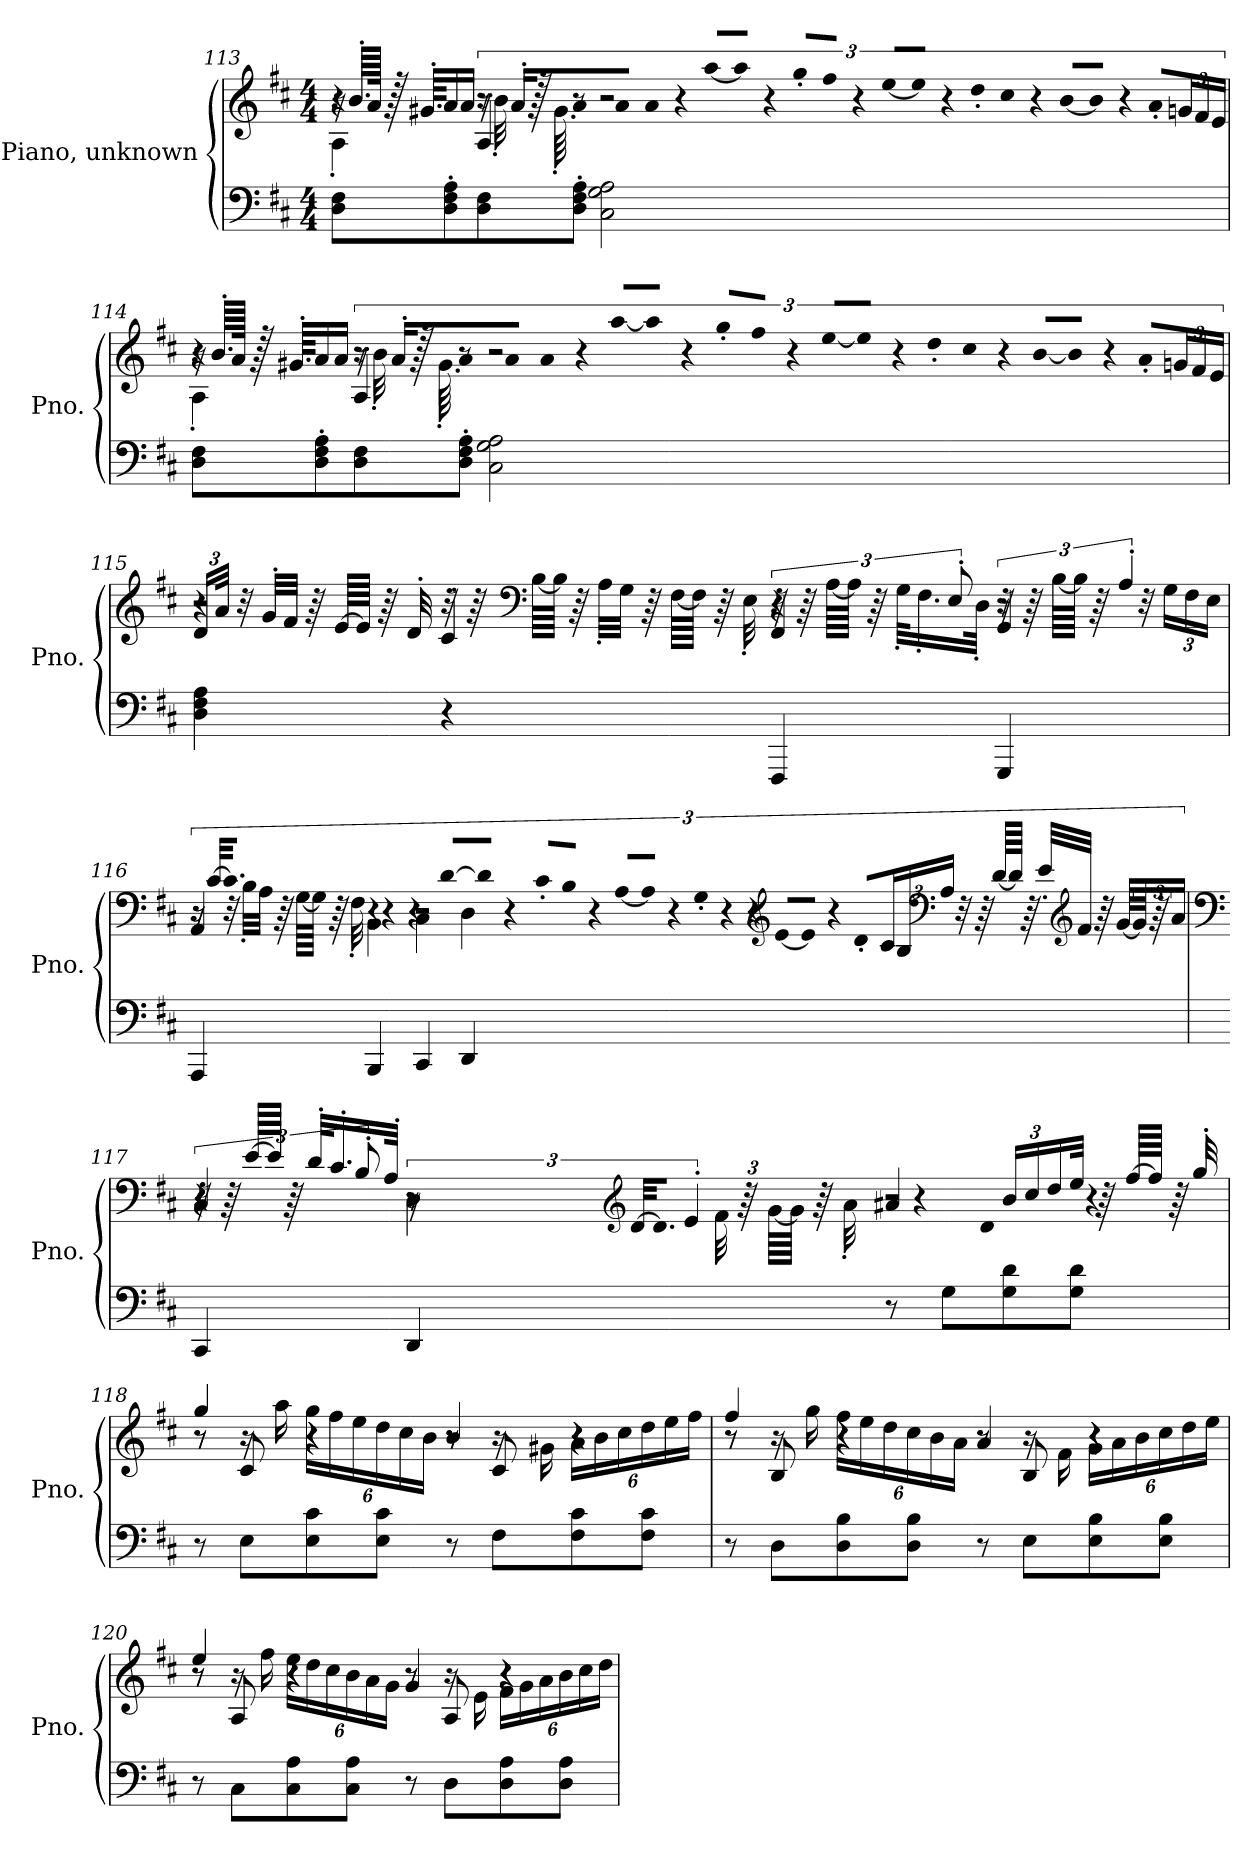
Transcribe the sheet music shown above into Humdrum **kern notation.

**kern	**kern
*part1	*part1
*staff2	*staff1
*I"Piano, unknown	*
*I'Pno.	*
!!LO:LB:g=z
*clefF4	*clefG2
*k[f#c#]	*k[f#c#]
*M4/4	*M4/4
=113	=113
*	*^
*	*	*^
8D\ 8F#\L	16r	4A'\	4r
.	64.b'/LLLL	.	.
.	128a/JJJJk	.	.
.	128r	.	.
.	64.g#X'/KKLL	.	.
8D\' 8F#\' 8A\'	16a/	.	.
.	16a/JJ	.	.
8D\ 8F#\	12r	16r	4A'/
.	.	32b'\	.
.	24a'/LL	.	.
.	.	128r	.
.	.	64.g#'\	.
8D\' 8F#\' 8A\'J	16a/	8r	.
.	16a/JJ	.	.
2C#\ 2G\ 2A\	32a/	2r	2r
.	64r	.	.
.	[64aa/LLLL	.	.
.	64aa/JJJJ]	.	.
.	64r	.	.
.	32gg'/LLL	.	.
.	32ff#/JJJ	.	.
.	64r	.	.
.	[64ee/LLLL	.	.
.	64ee/JJJJ]	.	.
.	64r	.	.
.	32dd'/	.	.
.	32cc#/	.	.
.	64r	.	.
.	[64b/LLLL	.	.
.	64b/JJJJ]	.	.
.	64r	.	.
.	32a'/KLL	.	.
*	*Xbrackettup	*	*
.	24gn/	.	.
.	24f#/	.	.
.	24e/JJ	.	.
!!LO:PB:g=z	!!	!!
=114	=114	=114	=114
8D\ 8F#\L	16r	4A'\	4r
.	64.b'/LLLL	.	.
.	128a/JJJJk	.	.
.	128r	.	.
.	64.g#X'/KKLL	.	.
8D\' 8F#\' 8A\'	16a/	.	.
.	16a/JJ	.	.
*	*brackettup	*	*
8D\ 8F#\	12r	16r	4A'/
.	.	32b'\	.
.	24a'/LL	.	.
.	.	128r	.
.	.	64.g#'\	.
8D\' 8F#\' 8A\'J	16a/	8r	.
.	16a/JJ	.	.
2C#\ 2G\ 2A\	32a/	2r	2r
.	64r	.	.
.	[64aa/LLLL	.	.
.	64aa/JJJJ]	.	.
.	64r	.	.
.	32gg'/LLL	.	.
.	32ff#/JJJ	.	.
.	64r	.	.
.	[64ee/LLLL	.	.
.	64ee/JJJJ]	.	.
.	64r	.	.
.	32dd'/	.	.
.	32cc#/	.	.
.	64r	.	.
.	[64b/LLLL	.	.
.	64b/JJJJ]	.	.
.	64r	.	.
.	32a'/KLL	.	.
*	*Xbrackettup	*	*
.	24gn/	.	.
.	24f#/	.	.
.	24e/JJ	.	.
!!LO:LB:g=z	!!	!!
=115	=115	=115	=115
4D\ 4F#\ 4A\	24d/LL	4r	2r
.	48a/JJk	.	.
.	32r	.	.
.	32g'/LLL	.	.
.	32f#/JJJ	.	.
.	64r	.	.
.	[64e/LLLL	.	.
.	64e/JJJJ]	.	.
.	64r	.	.
.	32d'/	.	.
4r	4c#'/	32r	.
.	.	64r	.
*	*clefF4	*	*
.	.	[64B\LLLL	.
.	.	64B\JJJJ]	.
.	.	64r	.
.	.	32A'\LLL	.
.	.	32G\JJJ	.
.	.	64r	.
.	.	[64F#\LLLL	.
.	.	64F#\JJJJ]	.
.	.	64r	.
.	.	32E'\	.
*	*brackettup	*	*
4FFF#/	6FF#/	32r	4r
.	.	64r	.
.	.	[64A\LLLL	.
.	.	64A\JJJJ]	.
.	.	64r	.
.	.	32G'\KLL	.
.	.	16.F#'\	.
.	12E'/	.	.
.	.	32D'\JJk	.
4GGG/	12r	32r	4GG/
.	.	64r	.
.	.	[64B\LLLL	.
.	.	64B\JJJJ]	.
.	.	64r	.
.	6A'/	.	.
.	.	32r	.
*	*	*Xbrackettup	*
.	.	24G\LL	.
.	.	24F#\	.
.	.	24E\JJ	.
!!LO:LB:g=z	!!	!!
=116	=116	=116	=116
*	*brackettup	*	*
4AAA/	24r	16r	4AA/
.	[48c#/KKL	.	.
.	8.c#/J]	32r	.
.	.	32B'\LLL	.
.	.	32A\JJJ	.
.	.	64r	.
.	.	[64G\LLLL	.
.	.	64G\JJJJ]	.
.	.	64r	.
.	.	32F#'\	.
4BBB/	32r	4BB\	4r
.	64r	.	.
.	[64d/LLLL	.	.
.	64d/JJJJ]	.	.
.	64r	.	.
.	32c#'/LLL	.	.
.	32B/JJJ	.	.
.	64r	.	.
.	[64A/LLLL	.	.
.	64A/JJJJ]	.	.
.	64r	.	.
.	32G'/	.	.
4CC#/	32r	4C#\	2r
.	64r	.	.
*	*clefG2	*	*
.	[64e/LLLL	.	.
.	64e/JJJJ]	.	.
.	64r	.	.
.	32d'/KLL	.	.
*	*Xbrackettup	*	*
.	24c#/	.	.
.	24B/	.	.
*	*clefF4	*	*
.	24A/JJ	.	.
4DD/	32r	4D\	.
.	64r	.	.
.	[64d/LLLL	.	.
.	64d/JJJJ]	.	.
.	64r	.	.
.	32e'/LLL	.	.
*	*clefG2	*	*
.	32f#/JJJ	.	.
.	64r	.	.
.	[64g/LLLL	.	.
*	*brackettup	*	*
.	96g/JJJJ]	.	.
.	96r	.	.
.	24a/	.	.
*	*v	*v	*v
!!LO:LB:g=z
=117	=117
*	*clefF4
*	*^
*	*	*^
*	*	*	*^
4CC#/	6C#/	4r	32r	4r
.	.	.	64r	.
.	.	.	[64e/LLLL	.
.	.	.	64e/JJJJ]	.
.	.	.	64r	.
.	.	.	32d'/KLL	.
.	.	.	16.c#'/	.
.	12B'/	.	.	.
.	.	.	32A'/JJk	.
4DD/	12r	8r	24r	4D\
*	*clefG2	*	*	*
.	.	.	[48d/KKL	.
.	.	.	8.d/J]	.
.	6e'/	.	.	.
.	.	32f#\	.	.
.	.	64r	.	.
.	.	[64g\LLLL	.	.
.	.	64g\JJJJ]	.	.
.	.	64r	.	.
.	.	32a'\	.	.
8r	4a#X/	2r	8r	2r
8G\L	.	.	8d/	.
*	*Xbrackettup	*	*	*
8G\ 8d\	24b/LL	.	4r	.
.	24cc#/	.	.	.
.	24dd/	.	.	.
8G\ 8d\J	32ee/JJk	.	.	.
.	64r	.	.	.
.	[64ff#/LLLL	.	.	.
.	64ff#/JJJJ]	.	.	.
.	64r	.	.	.
.	32gg'/	.	.	.
*	*	*	*v	*v
!!LO:LB:g=z
=118	=118	=118	=118
8r	4gg/	8r	8r
8E\L	.	16r	8c#/
.	.	16aa\	.
8E\ 8c#\	4r	24gg\LL	4r
.	.	24ff#\	.
.	.	24ee\	.
8E\ 8c#\J	.	24dd\	.
.	.	24cc#\	.
.	.	24b\JJ	.
8r	4b/	8r	8r
8F#\L	.	16r	8c#/
.	.	16g#X\	.
8F#\ 8c#\	4r	24a\LL	4r
.	.	24b\	.
.	.	24cc#\	.
8F#\ 8c#\J	.	24dd\	.
.	.	24ee\	.
.	.	24ff#\JJ	.
=119	=119	=119	=119
8r	4ff#/	8r	8r
8D\L	.	16r	8B/
.	.	16gg\	.
8D\ 8B\	4r	24ff#\LL	4r
.	.	24ee\	.
.	.	24dd\	.
8D\ 8B\J	.	24cc#\	.
.	.	24b\	.
.	.	24a\JJ	.
8r	4a/	8r	8r
8E\L	.	16r	8B/
.	.	16f#\	.
8E\ 8B\	4r	24g\LL	4r
.	.	24a\	.
.	.	24b\	.
8E\ 8B\J	.	24cc#\	.
.	.	24dd\	.
.	.	24ee\JJ	.
!!LO:LB:g=z	!!	!!
=120	=120	=120	=120
8r	4ee/	8r	8r
8C#\L	.	16r	8A/
.	.	16ff#\	.
8C#\ 8A\	4r	24ee\LL	4r
.	.	24dd\	.
.	.	24cc#\	.
8C#\ 8A\J	.	24b\	.
.	.	24a\	.
.	.	24g\JJ	.
8r	4g/	8r	8r
8D\L	.	16r	8A/
.	.	16e\	.
8D\ 8A\	4r	24f#\LL	4r
.	.	24g\	.
.	.	24a\	.
8D\ 8A\J	.	24b\	.
.	.	24cc#\	.
.	.	24dd\JJ	.
*	*v	*v	*v
=	=
*-	*-
